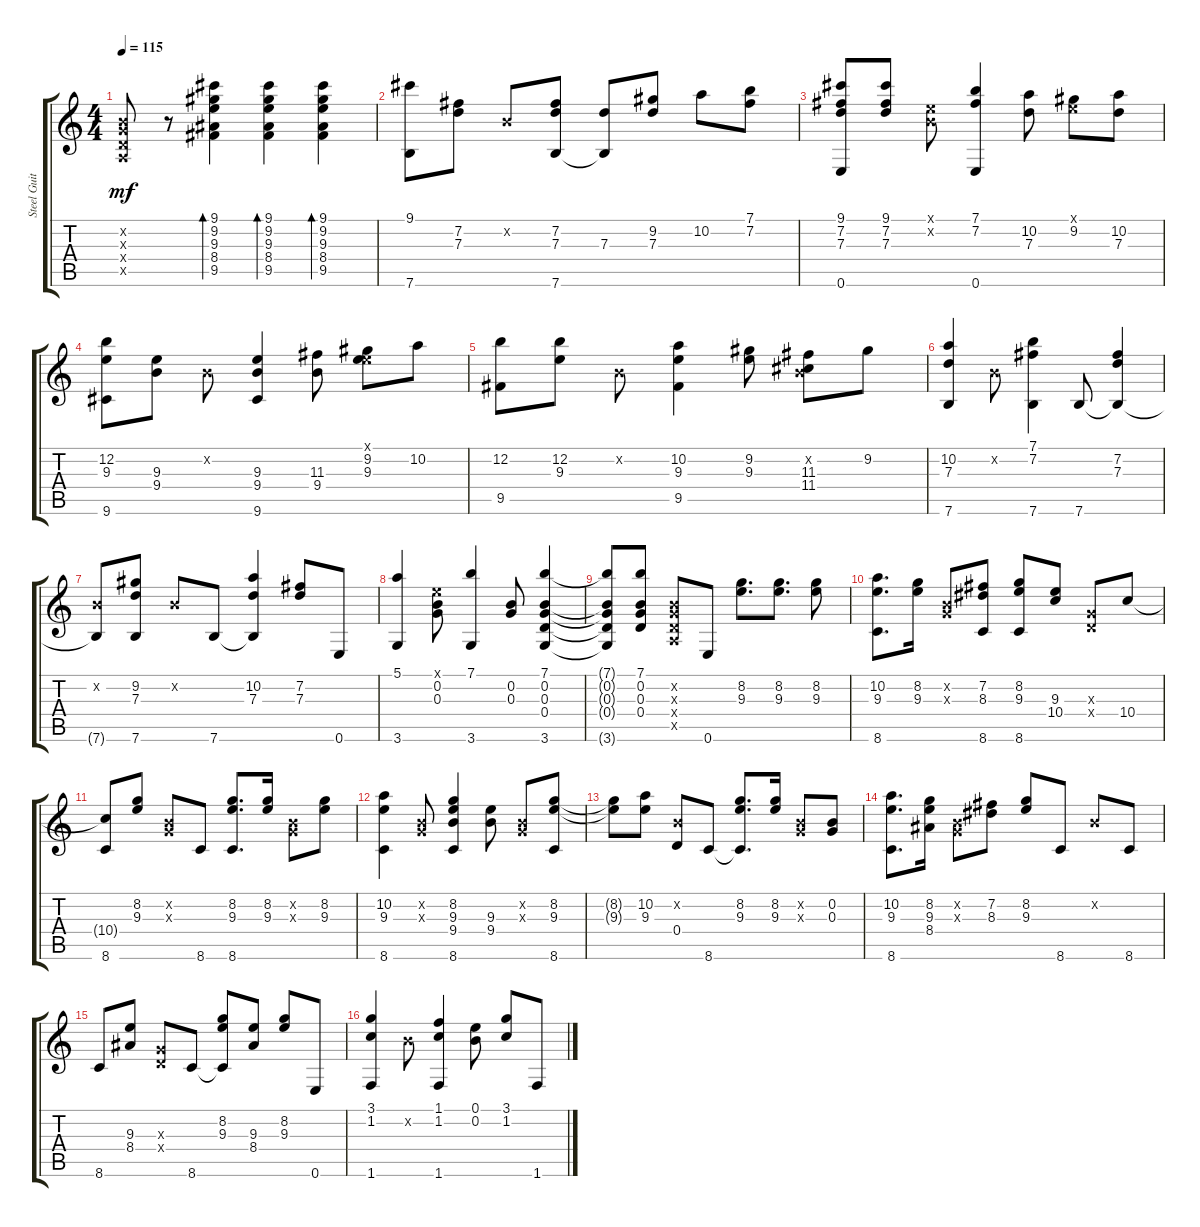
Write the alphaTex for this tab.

\track ("Steel Guitar" "Steel Guit") {instrument acousticguitarsteel}
\staff {score tabs}
\tuning (E4 B3 G3 D3 A2 E2) {hide}
\ts (4 4)
\tempo 115
\clef g2
\ks c
(0.2{x} 0.3{x} 0.4{x} 0.5{x}).8{dy mf} r.8 (9.1 9.2 9.3 8.4 9.5).4{bd 120} (9.1 9.2 9.3 8.4 9.5).4{bd 120} (9.1 9.2 9.3 8.4 9.5).4{bd 120} |
(9.1 7.6).8 (7.2 7.3).8 0.2{x}.8 (7.2 7.3 7.6).8 (7.3 7.6{t}).8 (9.2 7.3).8 10.2.8 (7.1 7.2).8 |
(9.1 7.2 7.3 0.6).8 (9.1 7.2 7.3).8 (0.1{x} 0.2{x}).8 (7.1 7.2 0.6).4 (10.2 7.3).8 (0.1{x} 9.2).8 (10.2 7.3).8 |
(12.2 9.3 9.6).8 (9.3 9.4).8 0.2{x}.8 (9.3 9.4 9.6).4 (11.3 9.4).8 (0.1{x} 9.2 9.3).8 10.2.8 |
(12.2 9.5).8 (12.2 9.3).8 0.2{x}.8 (10.2 9.3 9.5).4 (9.2 9.3).8 (0.2{x} 11.3 11.4).8 9.2.8 |
(10.2 7.3 7.6).4 0.2{x}.8 (7.1 7.2 7.6).4 7.6.8 (7.2 7.3 7.6{t}).4 |
(0.2{x} 7.6{t}).8 (9.2 7.3 7.6).8 0.2{x}.8 7.6.8 (10.2 7.3 7.6{t}).4 (7.2 7.3).8 0.6.8 |
(5.1 3.6).4 (0.1{x} 0.2 0.3).8 (7.1 3.6).4 (0.2 0.3).8 (7.1 0.2 0.3 0.4 3.6).4 |
(7.1{t} 0.2{t} 0.3{t} 0.4{t} 3.6{t}).8 (7.1 0.2 0.3 0.4).8 (0.2{x} 0.3{x} 0.4{x} 0.5{x}).8 0.6.8 (8.2 9.3).8{d} (8.2 9.3).8{d} (8.2 9.3).8 |
(10.2 9.3 8.6).8{d} (8.2 9.3).16 (0.2{x} 0.3{x}).8 (7.2 8.3 8.6).8 (8.2 9.3 8.6).8 (9.3 10.4).8 (0.3{x} 0.4{x}).8 10.4.8 |
(10.4{t} 8.6).8 (8.2 9.3).8 (0.2{x} 0.3{x}).8 8.6.8 (8.2 9.3 8.6).8{d} (8.2 9.3).16 (0.2{x} 0.3{x}).8 (8.2 9.3).8 |
(10.2 9.3 8.6).4 (0.2{x} 0.3{x}).8 (8.2 9.3 9.4 8.6).4 (9.3 9.4).8 (0.2{x} 0.3{x}).8 (8.2 9.3 8.6).8 |
(8.2{t} 9.3{t}).8 (10.2 9.3).8 (0.2{x} 0.4).8 8.6.8 (8.2 9.3 8.6{t}).8{d} (8.2 9.3).16 (0.2{x} 0.3{x}).8 (0.2 0.3).8 |
(10.2 9.3 8.6).8{d} (8.2 9.3 8.4).16 (0.2{x} 0.3{x}).8 (7.2 8.3).8 (8.2 9.3).8 8.6.8 0.2{x}.8 8.6.8 |
8.6.8 (9.3 8.4).8 (0.3{x} 0.4{x}).8 8.6.8 (8.2 9.3 8.6{t}).8 (9.3 8.4).8 (8.2 9.3).8 0.6.8 |
(3.1 1.2 1.6).4 0.2{x}.8 (1.1 1.2 1.6).4 (0.1 0.2).8 (3.1 1.2).8 1.6.8
